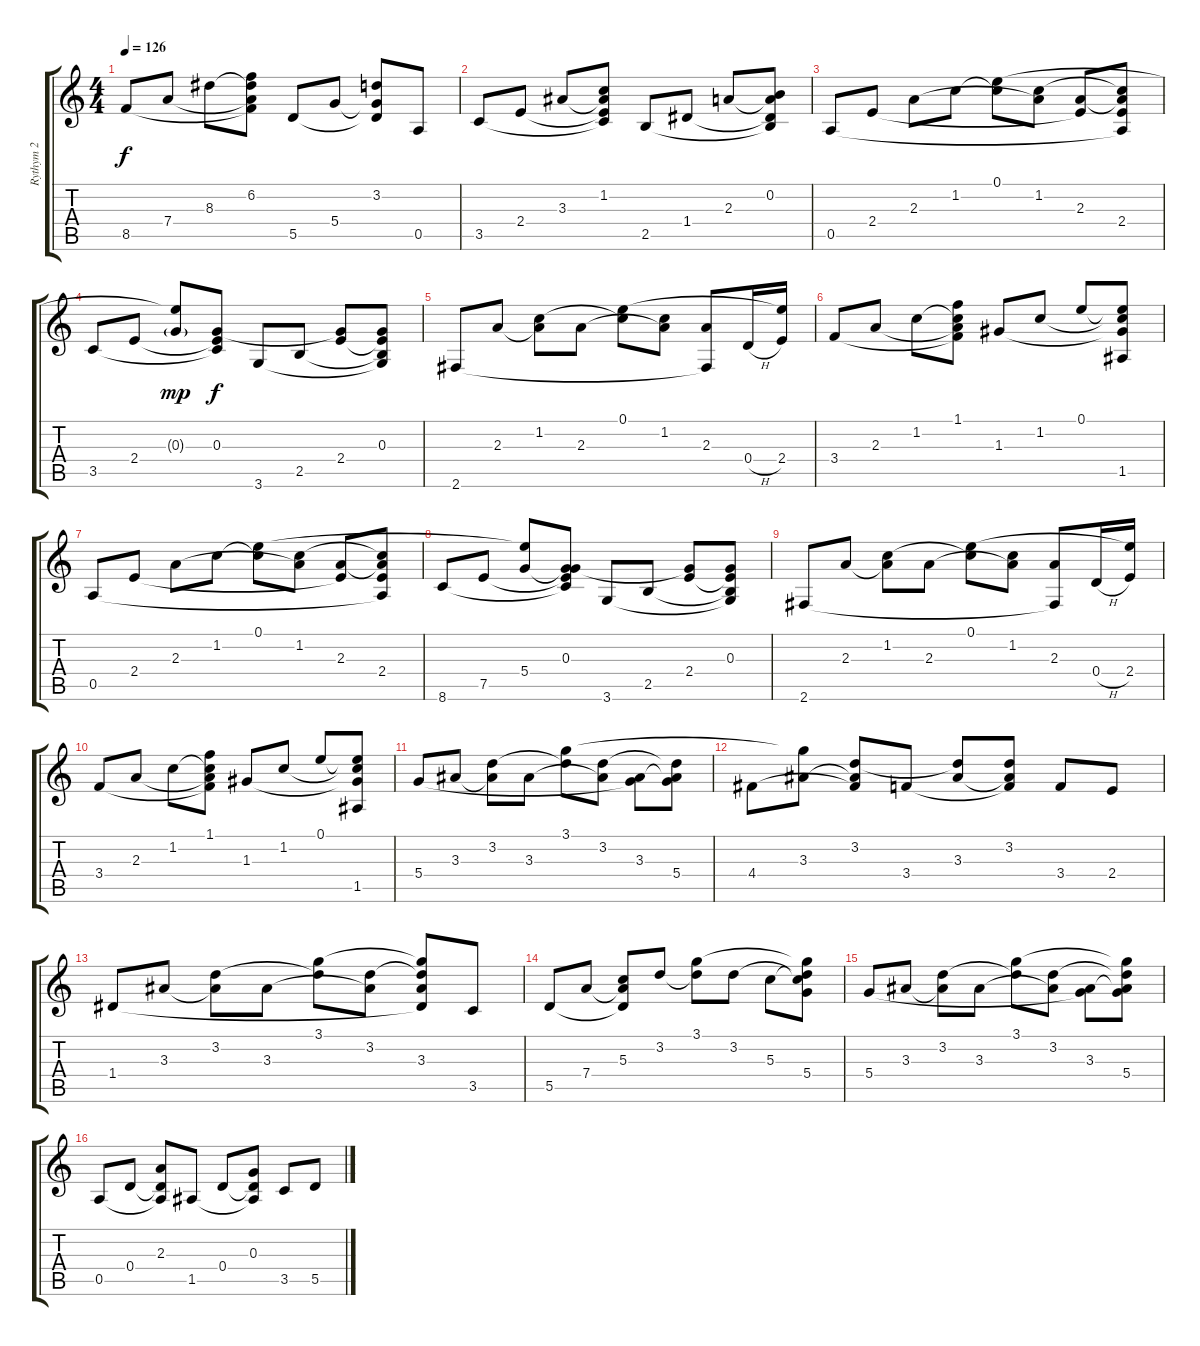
\track ("Rythym 2" "Rythym 2") {instrument electricguitarclean}
\staff {score tabs}
\tuning (E4 B3 G3 D3 A2 E2) {hide}
\ts (4 4)
\tempo 126
\clef g2
\ks c
8.5.8{dy f} 7.4.8 8.3.8 (6.2 8.3{t} 7.4{t} 8.5{t}).8 5.5.8 5.4.8 (3.2 5.4{t} 5.5{t}).8 0.5.8 |
3.5.8 2.4.8 3.3.8 (1.2 3.3{t} 2.4{t} 3.5{t}).8 2.5.8 1.4.8 2.3.8 (0.2 2.3{t} 1.4{t} 2.5{t}).8 |
0.5.8 2.4.8 2.3.8 1.2.8 (0.1 1.2{t}).8 (1.2 2.3{t}).8 (2.3 2.4{t}).8 (1.2{t} 2.3{t} 2.4 0.5{t}).8 |
3.5.8 2.4.8 (0.1{t} 0.3{g}).8{dy mp} (0.3 2.4{t} 3.5{t}).8{dy f} 3.6.8 2.5.8 (0.3{t} 2.4).8 (0.3 2.4{t} 2.5{t} 3.6{t}).8 |
2.6.8 2.3.8 (1.2 2.3{t}).8 2.3.8 (0.1 1.2{t}).8 (1.2 2.3{t}).8 (2.3 2.6{t}).8 0.4{h}.16 (0.1{t} 2.4).16 |
3.4.8 2.3.8 1.2.8 (1.1 1.2{t} 2.3{t} 3.4{t}).8 1.3.8 1.2.8 0.1.8 (0.1{t} 1.2{t} 1.3{t} 1.5).8 |
0.5.8 2.4.8 2.3.8 1.2.8 (0.1 1.2{t}).8 (1.2 2.3{t}).8 (2.3 2.4{t}).8 (1.2{t} 2.3{t} 2.4 0.5{t}).8 |
8.6.8 7.5.8 (0.1{t} 5.4).8 (0.3 5.4{t} 7.5{t} 8.6{t}).8 3.6.8 2.5.8 (0.3{t} 2.4).8 (0.3 2.4{t} 2.5{t} 3.6{t}).8 |
2.6.8 2.3.8 (1.2 2.3{t}).8 2.3.8 (0.1 1.2{t}).8 (1.2 2.3{t}).8 (2.3 2.6{t}).8 0.4{h}.16 (0.1{t} 2.4).16 |
3.4.8 2.3.8 1.2.8 (1.1 1.2{t} 2.3{t} 3.4{t}).8 1.3.8 1.2.8 0.1.8 (0.1{t} 1.2{t} 1.3{t} 1.5).8 |
5.4.8 3.3.8 (3.2 3.3{t}).8 3.3.8 (3.1 3.2{t}).8 (3.2 3.3{t}).8 (3.3 5.4{t}).8 (3.2{t} 3.3{t} 5.4).8 |
4.4.8 (3.1{t} 3.3).8 (3.2 3.3{t} 4.4{t}).8 3.4.8 (3.2{t} 3.3).8 (3.2 3.3{t} 3.4{t}).8 3.4.8 2.4.8 |
1.4.8 3.3.8 (3.2 3.3{t}).8 3.3.8 (3.1 3.2{t}).8 (3.2 3.3{t}).8 (3.1{t} 3.2{t} 3.3 1.4{t}).8 3.5.8 |
5.5.8 7.4.8 (5.3 7.4{t} 5.5{t}).8 3.2.8 (3.1 3.2{t}).8 3.2.8 5.3.8 (3.1{t} 3.2{t} 5.3{t} 5.4).8 |
5.4.8 3.3.8 (3.2 3.3{t}).8 3.3.8 (3.1 3.2{t}).8 (3.2 3.3{t}).8 (3.3 5.4{t}).8 (3.1{t} 3.2{t} 3.3{t} 5.4).8 |
0.5.8 0.4.8 (2.3 0.4{t} 0.5{t}).8 1.5.8 0.4.8 (0.3 0.4{t} 1.5{t}).8 3.5.8 5.5.8
